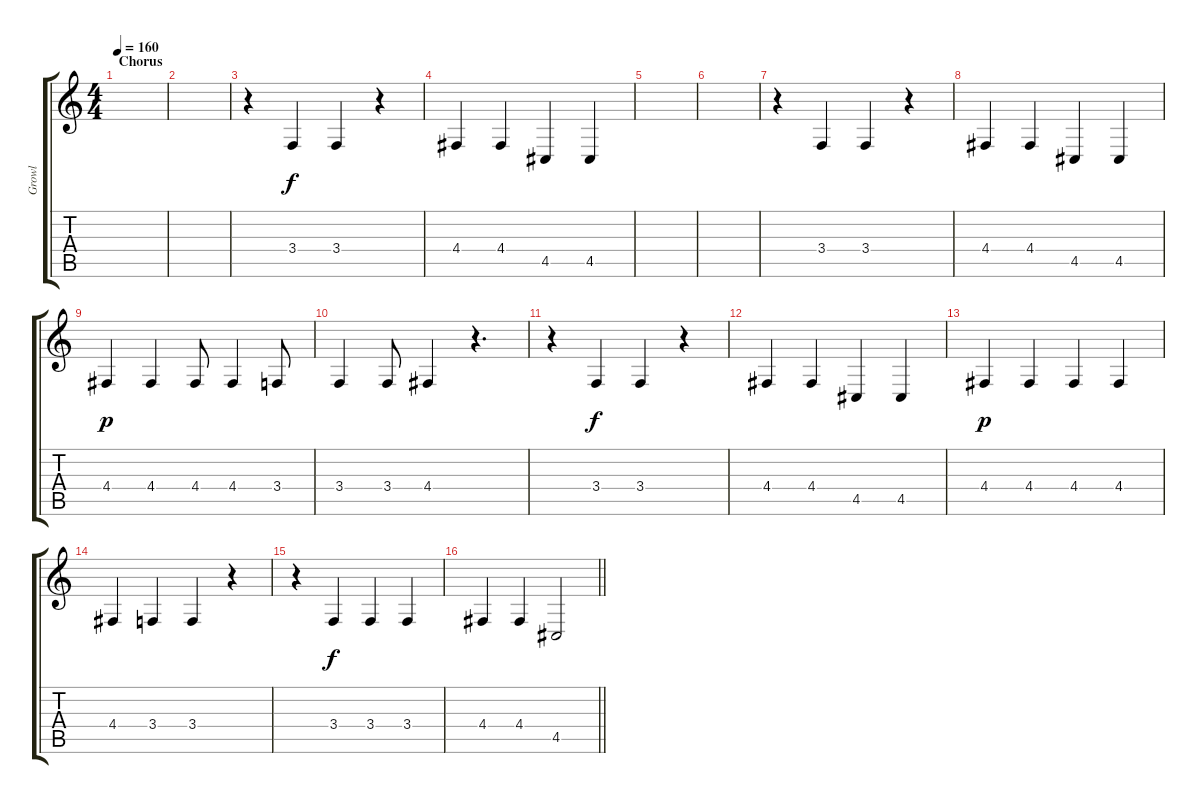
\track ("Growl" "Growl") {instrument lead6voice}
\staff {score tabs}
\tuning (E4 B3 G3 D3 A2 E2) {hide}
\ts (4 4)
\section ("" "Chorus")
\tempo 160
\clef g2
\ks c
|
|
r.4 3.4.4 3.4.4 r.4 |
4.4.4 4.4.4 4.5.4 4.5.4 |
|
|
r.4 3.4.4 3.4.4 r.4 |
4.4.4 4.4.4 4.5.4 4.5.4 |
4.4.4{dy p} 4.4.4 4.4.8 4.4.4 3.4.8 |
3.4.4 3.4.8 4.4.4 r.4{d} |
r.4 3.4.4{dy f} 3.4.4 r.4 |
4.4.4 4.4.4 4.5.4 4.5.4 |
4.4.4{dy p} 4.4.4 4.4.4 4.4.4 |
4.4.4 3.4.4 3.4.4 r.4 |
r.4 3.4.4{dy f} 3.4.4 3.4.4 |
\barLineRight lightlight
4.4.4 4.4.4 4.5.2
